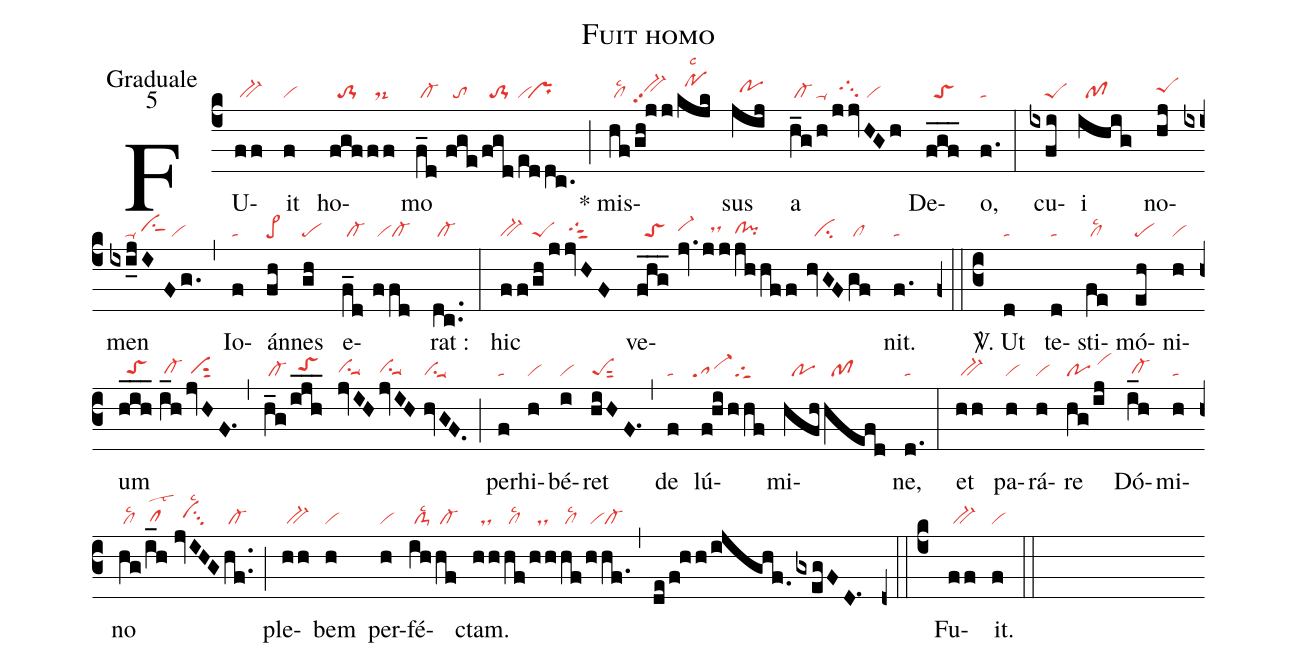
name:Fuit homo;
office-part:Graduale;
mode:5;
nabc-lines:1;
%%
(c4) FU(ff|/bv-)it(f|vi) ho(fgf|//to-1|ff|//ds-)mo(f_d|/cl-|//fge|//to|/fgd|//to-1|/eddc.|vi`pr) (;)
* mis(hf|/cllsc2|/gh!jj|bv-hhpp2|/kjk|//pohjlsc2)sus(jij|//pohh) a(h_g|/cl-|/h|ta-|!jjvHGh|//tg1hi/vi) De(f_g_f_|//toS)o,(f.|ta) (:)
cu(ixfi|////peS)i(ihig|//pf) no(hj|peShh)men(ixi_jI//Fg.|////ta-/ciShh/vi) (,)
Io(f|ta)án(fh|pe>)nes(gh|pe) e(f_d|/cl-|//ffd|/vicl-)rat :(dc..|/cl-) (:)
hic(ff|bv-|/gh|peS|/jjvHF|/////tgS3hh) ve(fhg___|//toS|//jv.|vi-hh|jj|//dshh|jhhff|clhg!pihg|//hvGF|//ci|gf|/cl)nit.(f.|ta) (z0::c3)

<sp>V/</sp>. Ut(d|ta) te(d|ta)sti(fe|/cllsc2)mó(eh|pe)ni(h|vi)um(h_i_h_2|//toShg|//i_h|/cl-hg|jvHF.1|/vihgsut2) (,) (h_g|/cl-|/ijh___|//toShh| jvIH|vihgsu1suu1|jvIH|vihgsu1suu1|//hvGF.|visu1suu1) (;)
per(f|ta)hi(h|vi)bé(i|vi)ret(hiHF.1|peSsut2) (,)
de(f|ta) lú(f!hi|``sa-|/hhf|//tgS)mi(hfh|//po|hefd|//pf)ne,(d.|ta) (:)
et(hh|/bv-) pa(h|vi)rá(h|vi)re(hg/ij|po/vihj) Dó(i_h|/cl-hg)mi(h|ta)no(hg|/cllsc2|/i_h|/clhglst2|//jvIHG|//vihhsu3lsc2|hf..|/cl-) (;)
ple(hh|/bv-)bem(h|vi) per(h|vi)fé(ih|/clS-lsc2|hf|/cl-)ctam.(hh|//ds|hf|/cllsc2|/hh|//ds|hf|/cllsc2|/hhf.|/vicl-) (,) (de/!f!hh/!ijghf.0gxegFD.1) (z0::c4) Fu(ff|/bv-)it.(f|vi) (::)
